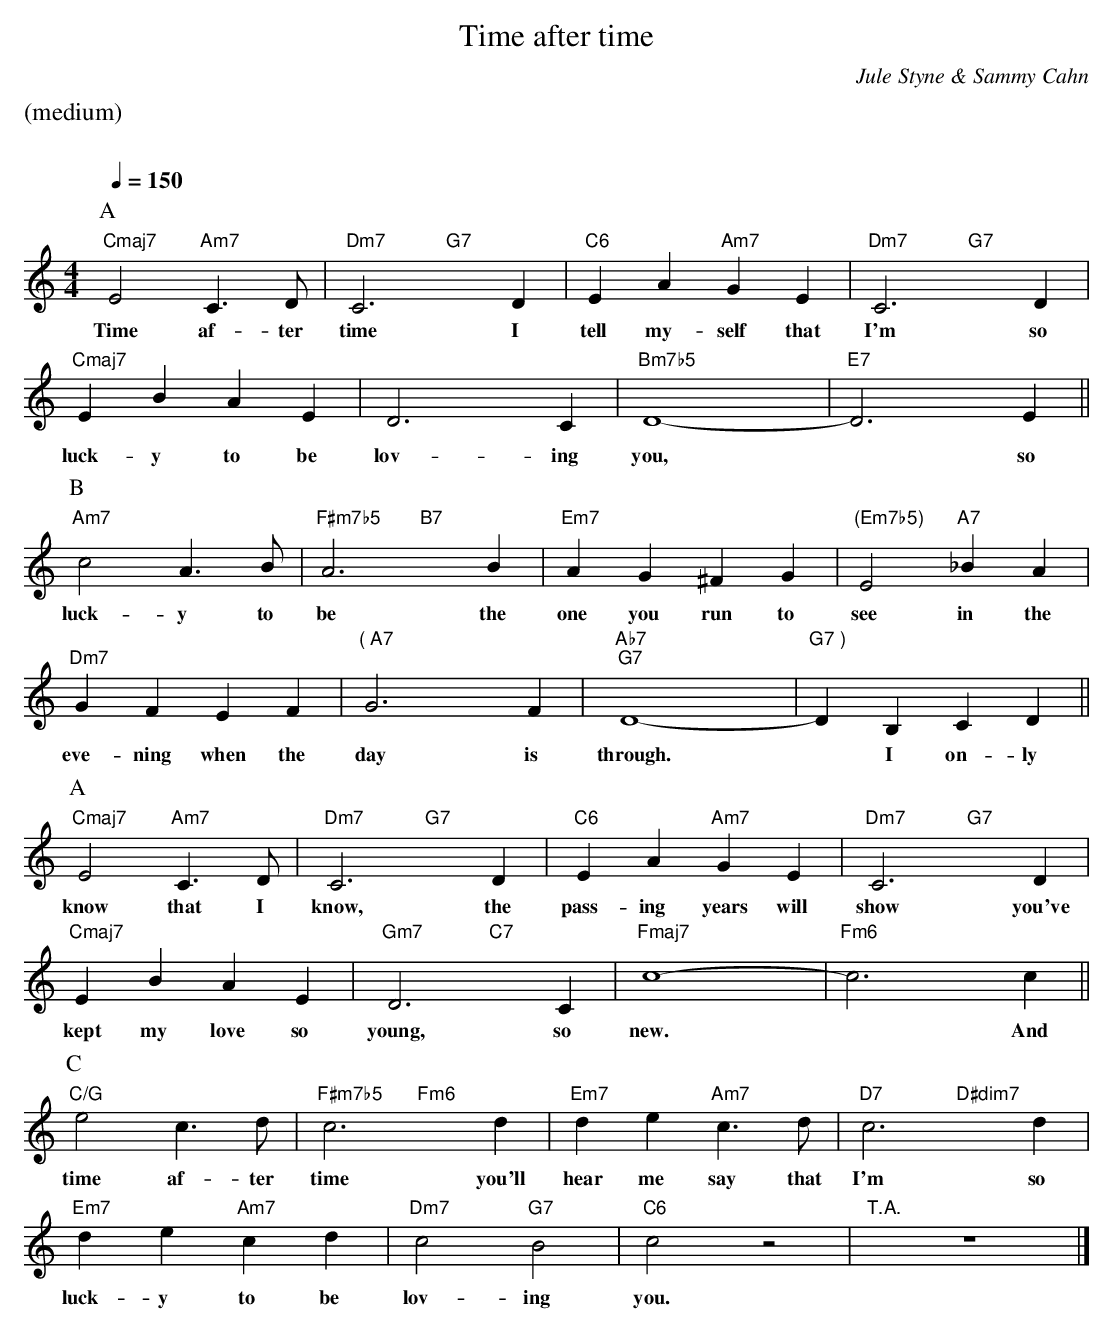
X:1
T: Time after time
M:4/4
L:1/4
C:Jule Styne & Sammy Cahn
Q:1/4=150
%%staves (chords melody)
K:C
%%text (medium)
%%vskip 20
P: A
V:chords
"Cmaj7"x2 "Am7"x2 | "Dm7"x2 "G7"x2 | "C6"x2 "Am7"x2 | "Dm7"x2 "G7"x2 |
"Cmaj7"x2 x2 | x2 x2 | "Bm7b5"x2 x2 | "E7"x2 x2 ||
V:melody
E2C>D|C3D|EAGE|C3D|
w:Time af-ter time I tell my-self that I'm so
EBAE|D3C|D4-|D3E||
w:luck-y to be lov-ing you, * so
P: B
V:chords
"Am7"x2 x2 | "F#m7b5"x2 "B7"x2 | "Em7"x2 x2 | "(Em7b5)"x2 "A7"x2 |
"Dm7"x2 x2 | "( A7" " "x2 x2 | "Ab7" "G7"x2 x2 | "G7 )" " "x2 x2 ||
V:melody
c2A>B|A3B|AG^FG|E2_BA|
w:luck-y to be the one you run to see in the
GFEF|G3F|D4-|DB,CD||
w:eve-ning when the day is through. * I on-ly
P: A
V:chords
"Cmaj7"x2 "Am7"x2 | "Dm7"x2 "G7"x2 | "C6"x2 "Am7"x2 | "Dm7"x2 "G7"x2 |
"Cmaj7"x2 x2 | "Gm7"x2 "C7"x2 | "Fmaj7"x2 x2 | "Fm6"x2 x2 ||
V:melody
E2C>D|C3D|EAGE|C3D|
w:know that I know, the pass-ing years will show you've
EBAE|D3C|c4-|c3c||
w:kept my love so young, so new. * And
P: C
V:chords
"C/G"x2 x2 | "F#m7b5"x2 "Fm6"x2 | "Em7"x2 "Am7"x2 | "D7"x2 "D#dim7"x2 |
"Em7"x2 "Am7"x2 | "Dm7"x2 "G7"x2 | "C6"x2 x2 | "T.A."x2 x2 |]
V:melody
e2c>d|c3d|dec>d|c3d|
w:time af-ter time you'll hear me say that I'm so
decd|c2B2|c2z2|z4|]
w:luck-y to be lov-ing you.
